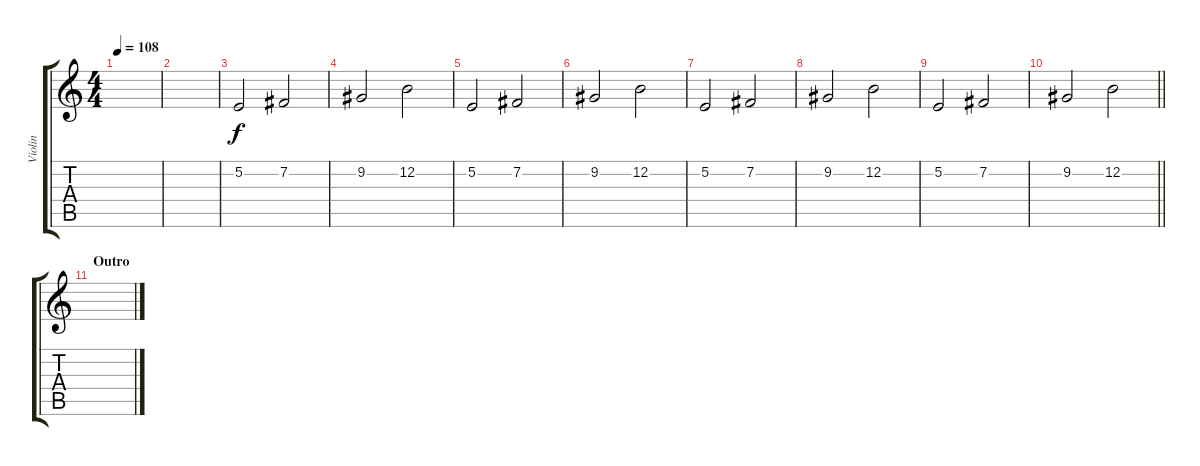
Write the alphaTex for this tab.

\track ("Violin" "Violin") {instrument violin}
\staff {score tabs}
\tuning (E4 B3 G3 D3 A2 E2) {hide}
\ts (4 4)
\tempo 108
\clef g2
\ks c
|
|
5.2.2 7.2.2 |
9.2.2 12.2.2 |
5.2.2 7.2.2 |
9.2.2 12.2.2 |
5.2.2 7.2.2 |
9.2.2 12.2.2 |
5.2.2 7.2.2 |
\barLineRight lightlight
9.2.2 12.2.2 |
\section ("" "Outro")
